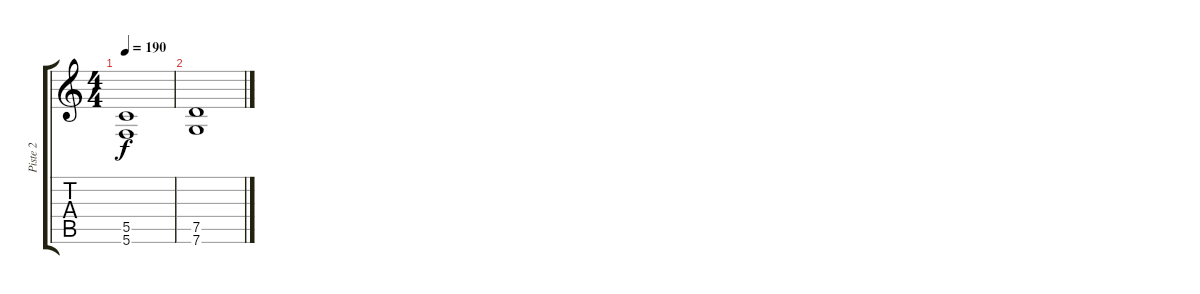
\track ("Piste 2" "Piste 2") {instrument distortionguitar}
\staff {score tabs}
\tuning (D4 A3 F3 C3 G2 C2) {hide}
\ts (4 4)
\tempo 190
\clef g2
\ks c
(5.5 5.6).1{dy f} |
(7.5 7.6).1
